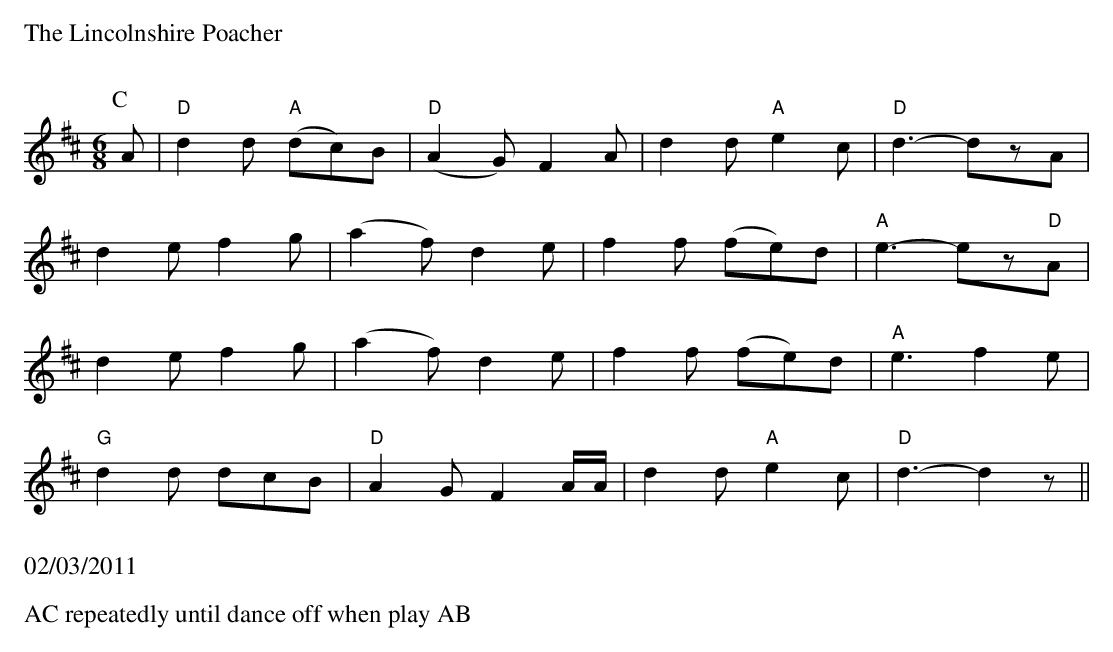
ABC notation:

X:1
Q:180
M:6/8
L:1/16
K:D             %transposed from Bb
%%text
%%text The Lincolnshire Poacher
P:C
A2|"D"d4d2 "A"(d2c2)B2|"D"(A4G2)   F4A2|d4d2 "A"e4 c2|"D"d6-d2z2A2|
d4e2  f4g2|(a4f2) d4e2| f4 f2  (f2e2)d2|"A"e6-e2z2"D"A2|
d4e2  f4g2|(a4f2) d4e2|f4 f2  (f2e2)d2|"A"e6 f4e2|
"G"d4d2 d2c2B2|"D"A4G2  F4AA|d4d2 "A"e4 c2|"D"d6-d4 z2||
